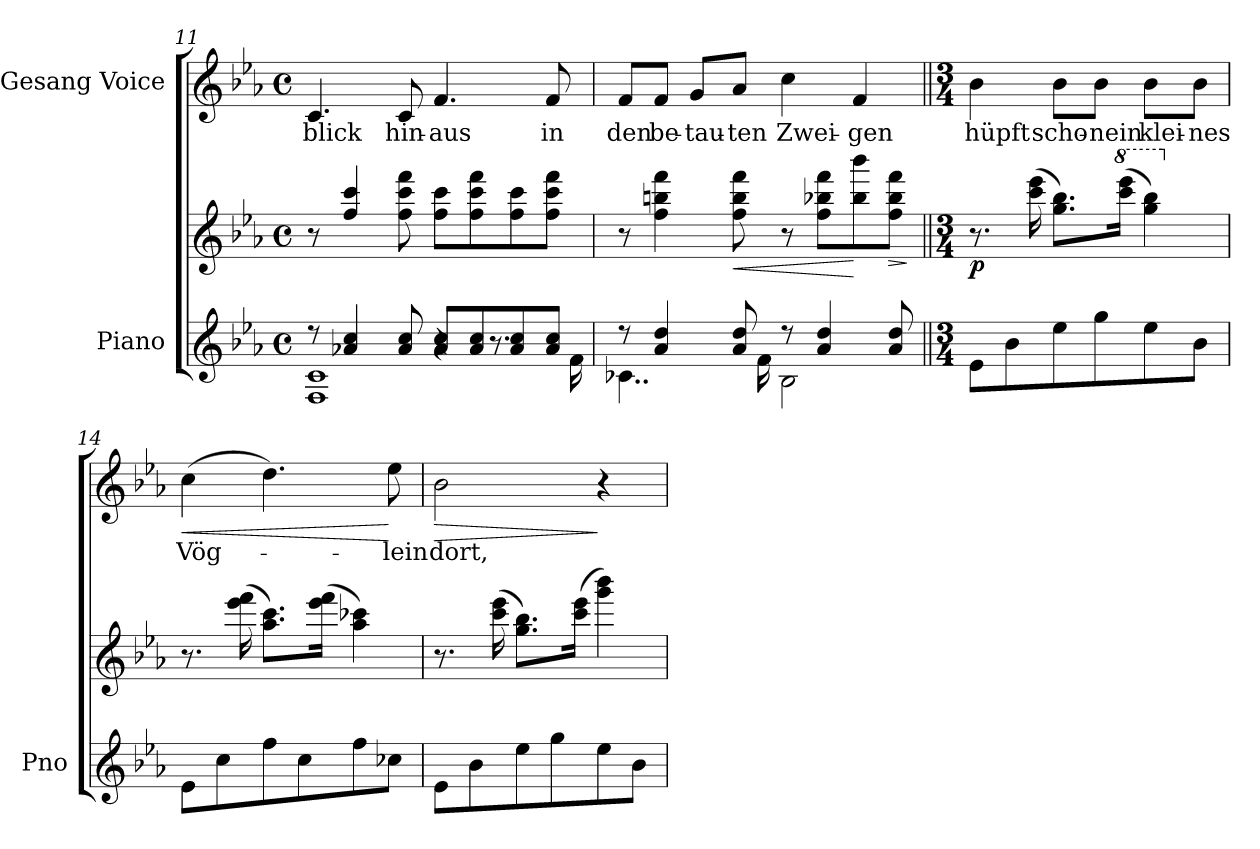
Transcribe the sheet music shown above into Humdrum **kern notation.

**kern	**kern	**dynam	**kern	**text	**dynam
*part2	*part2	*part2	*part1	*part1	*part1
*staff3	*staff2	*staff2/3	*staff1	*staff1	*staff1
*I"Piano	*	*	*I"Gesang Voice	*	*
*I'Pno	*	*	*	*	*
*clefG2	*clefG2	*	*clefG2	*	*
*k[b-e-a-]	*k[b-e-a-]	*	*k[b-e-a-]	*	*
*M4/4	*M4/4	*	*M4/4	*	*
*met(c)	*met(c)	*	*met(c)	*	*
=11	=11	=11	=11	=11	=11
*^	*	*	*	*	*
*	*^	*	*	*	*	*
!	!	!	!	!	!	!LO:LY:b	!
8r	2ryy	1F 1c	8r	.	4.c/	blick	.
4a-X/ 4cc/	.	.	4ff/ 4ccc/	.	.	.	.
!	!	!	!	!	!	!LO:LY:b	!
8a-/ 8cc/	.	.	8ff\ 8ccc\ 8fff\	.	8c/	hin-	.
!	!	!	!	!	!	!LO:LY:b	!
8a-/ 8cc/L	4r	.	8ff\ 8ccc\L	.	4.f/	-aus	.
8a-/ 8cc/	.	.	8ff\ 8ccc\ 8fff\	.	.	.	.
8a-/ 8cc/	8.r	.	8ff\ 8ccc\	.	.	.	.
!	!	!	!	!	!	!LO:LY:b	!
8a-/ 8cc/J	.	.	8ff\ 8ccc\ 8fff\J	.	8f/	in	.
.	16f\	.	.	.	.	.	.
*	*v	*v	*	*	*	*	*
=12	=12	=12	=12	=12	=12	=12
!	!	!	!	!	!LO:LY:b	!
8r	4..c-X\	8r	.	8f/L	den	.
!	!	!	!	!	!LO:LY:b	!
4a-/ 4dd/	.	4ff\ 4bbn\ 4fff\	.	8f/J	be-	.
!	!	!	!	!	!LO:LY:b	!
.	.	.	.	8g/L	-tau-	.
!	!	!	!LO:HP:b	!	!LO:LY:b	!
8a-/ 8dd/	.	8ff\ 8bb\ 8fff\	<	8a-/J	-ten	.
.	16f\	.	.	.	.	.
!	!	!	!	!	!LO:LY:b	!
8r	2B-\	8r	.	4cc\	Zwei-	.
4a-/ 4dd/	.	8ff\ 8bb-X\ 8fff\L	.	.	.	.
!	!	!	!	!	!LO:LY:b	!
.	.	8bb-\ 8bbb-\	[	4f/	-gen	.
!	!	!	!LO:HP:b	!	!	!
8a-/ 8dd/	.	8ff\ 8bb-\ 8fff\J	>	.	.	.
*v	*v	*	*	*	*	*
.	.	]	.	.	.
!!LO:PB:g=z
=13||	=13||	=13||	=13||	=13||	=13||
*M3/4	*M3/4	*	*M3/4	*	*
!	!	!LO:DY:b	!	!LO:LY:b	!
8e-\L	8.r	p	4b-\	hüpft	.
8b-\	.	.	.	.	.
.	(16ccc\ 16eee-\	.	.	.	.
!	!	!	!	!LO:LY:b	!
8ee-\	8.gg\ 8.bb-\L)	.	8b-\L	scho-	.
!	!	!	!	!LO:LY:b	!
8gg\	.	.	8b-\J	-nein	.
*	*8va	*	*	*	*
.	(16cccc\ 16eeee-\Jk	.	.	.	.
!	!	!	!	!LO:LY:b	!
8ee-\	4ggg\ 4bbb-\)	.	8b-\L	klei-	.
!	!	!	!	!LO:LY:b	!
8b-\J	.	.	8b-\J	-nes	.
=14	=14	=14	=14	=14	=14
*	*X8va	*	*	*	*
!	!	!	!	!LO:LY:b	!LO:HP:b
8e-\L	8.r	.	(4cc\	Vög-	<
8cc\	.	.	.	.	.
.	(16eee-\ 16fff\	.	.	.	.
8ff\	8.aa-\ 8.ccc\L)	.	4.dd\)	.	.
8cc\	.	.	.	.	.
.	(16eee-\ 16fff\Jk	.	.	.	.
8ff\	4aa-\ 4ccc-X\)	.	.	.	.
!	!	!	!	!LO:LY:b	!
8cc-X\J	.	.	8ee-\	-lein	[
=15	=15	=15	=15	=15	=15
!	!	!	!	!LO:LY:b	!LO:HP:b
8e-\L	8.r	.	2b-\	dort,	>
8b-\	.	.	.	.	.
.	(16ccc\ 16eee-\	.	.	.	.
8ee-\	8.gg\ 8.bb-\L)	.	.	.	.
8gg\	.	.	.	.	.
.	(16ccc\ 16eee-\Jk	.	.	.	.
8ee-\	4ggg\ 4bbb-\)	.	4r	.	]
8b-\J	.	.	.	.	.
=	=	=	=	=	=
*-	*-	*-	*-	*-	*-
